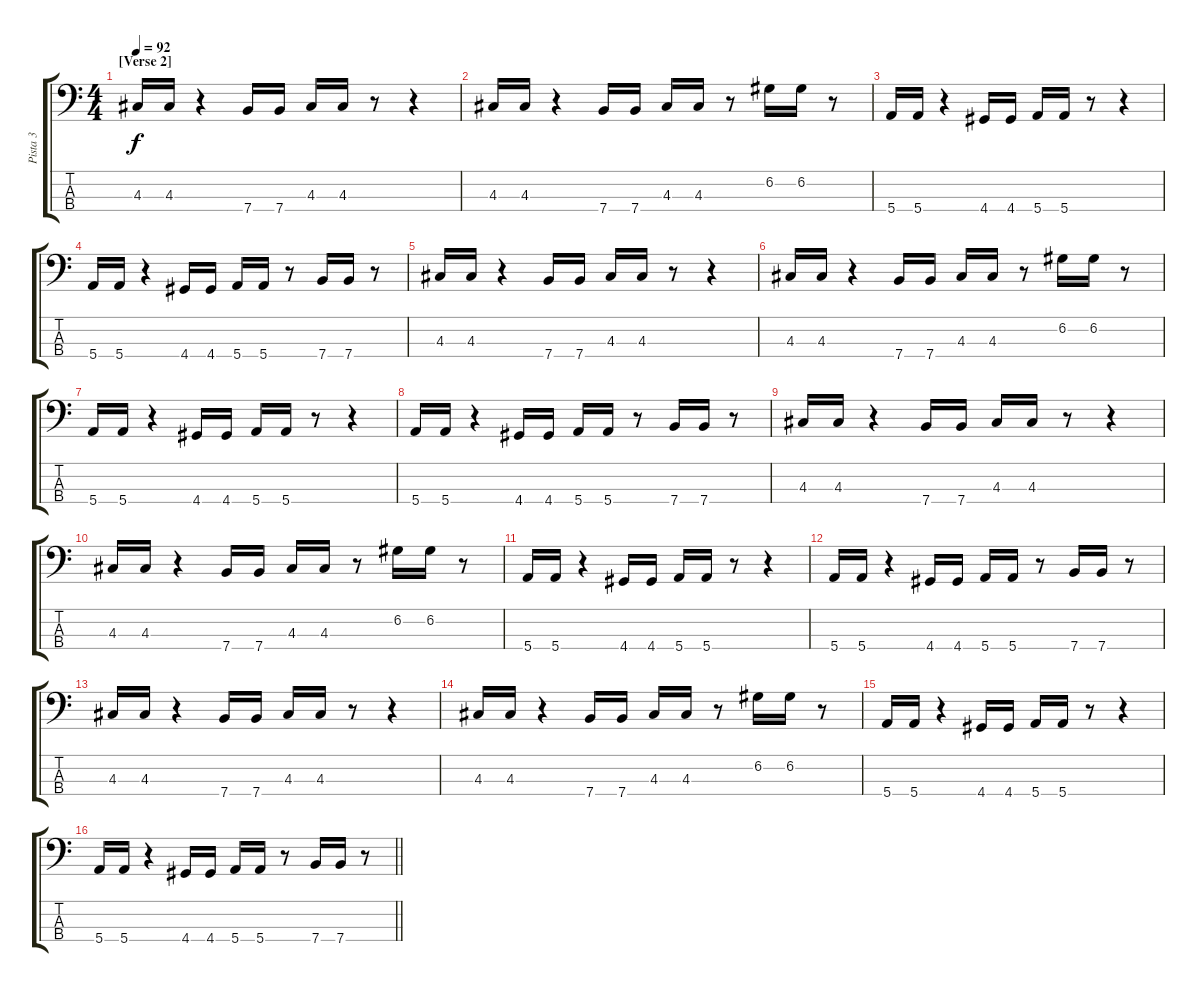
\track ("Pista 3" "Pista 3") {instrument electricbassfinger}
\staff {score tabs}
\tuning (G2 D2 A1 E1) {hide}
\ts (4 4)
\section ("" "[Verse 2]")
\tempo 92
\clef f4
\ks c
4.3.16{dy f} 4.3.16 r.4 7.4.16 7.4.16 4.3.16 4.3.16 r.8 r.4 |
4.3.16 4.3.16 r.4 7.4.16 7.4.16 4.3.16 4.3.16 r.8 6.2.16 6.2.16 r.8 |
5.4.16 5.4.16 r.4 4.4.16 4.4.16 5.4.16 5.4.16 r.8 r.4 |
5.4.16 5.4.16 r.4 4.4.16 4.4.16 5.4.16 5.4.16 r.8 7.4.16 7.4.16 r.8 |
4.3.16 4.3.16 r.4 7.4.16 7.4.16 4.3.16 4.3.16 r.8 r.4 |
4.3.16 4.3.16 r.4 7.4.16 7.4.16 4.3.16 4.3.16 r.8 6.2.16 6.2.16 r.8 |
5.4.16 5.4.16 r.4 4.4.16 4.4.16 5.4.16 5.4.16 r.8 r.4 |
5.4.16 5.4.16 r.4 4.4.16 4.4.16 5.4.16 5.4.16 r.8 7.4.16 7.4.16 r.8 |
4.3.16 4.3.16 r.4 7.4.16 7.4.16 4.3.16 4.3.16 r.8 r.4 |
4.3.16 4.3.16 r.4 7.4.16 7.4.16 4.3.16 4.3.16 r.8 6.2.16 6.2.16 r.8 |
5.4.16 5.4.16 r.4 4.4.16 4.4.16 5.4.16 5.4.16 r.8 r.4 |
5.4.16 5.4.16 r.4 4.4.16 4.4.16 5.4.16 5.4.16 r.8 7.4.16 7.4.16 r.8 |
4.3.16 4.3.16 r.4 7.4.16 7.4.16 4.3.16 4.3.16 r.8 r.4 |
4.3.16 4.3.16 r.4 7.4.16 7.4.16 4.3.16 4.3.16 r.8 6.2.16 6.2.16 r.8 |
5.4.16 5.4.16 r.4 4.4.16 4.4.16 5.4.16 5.4.16 r.8 r.4 |
\barLineRight lightlight
5.4.16 5.4.16 r.4 4.4.16 4.4.16 5.4.16 5.4.16 r.8 7.4.16 7.4.16 r.8
